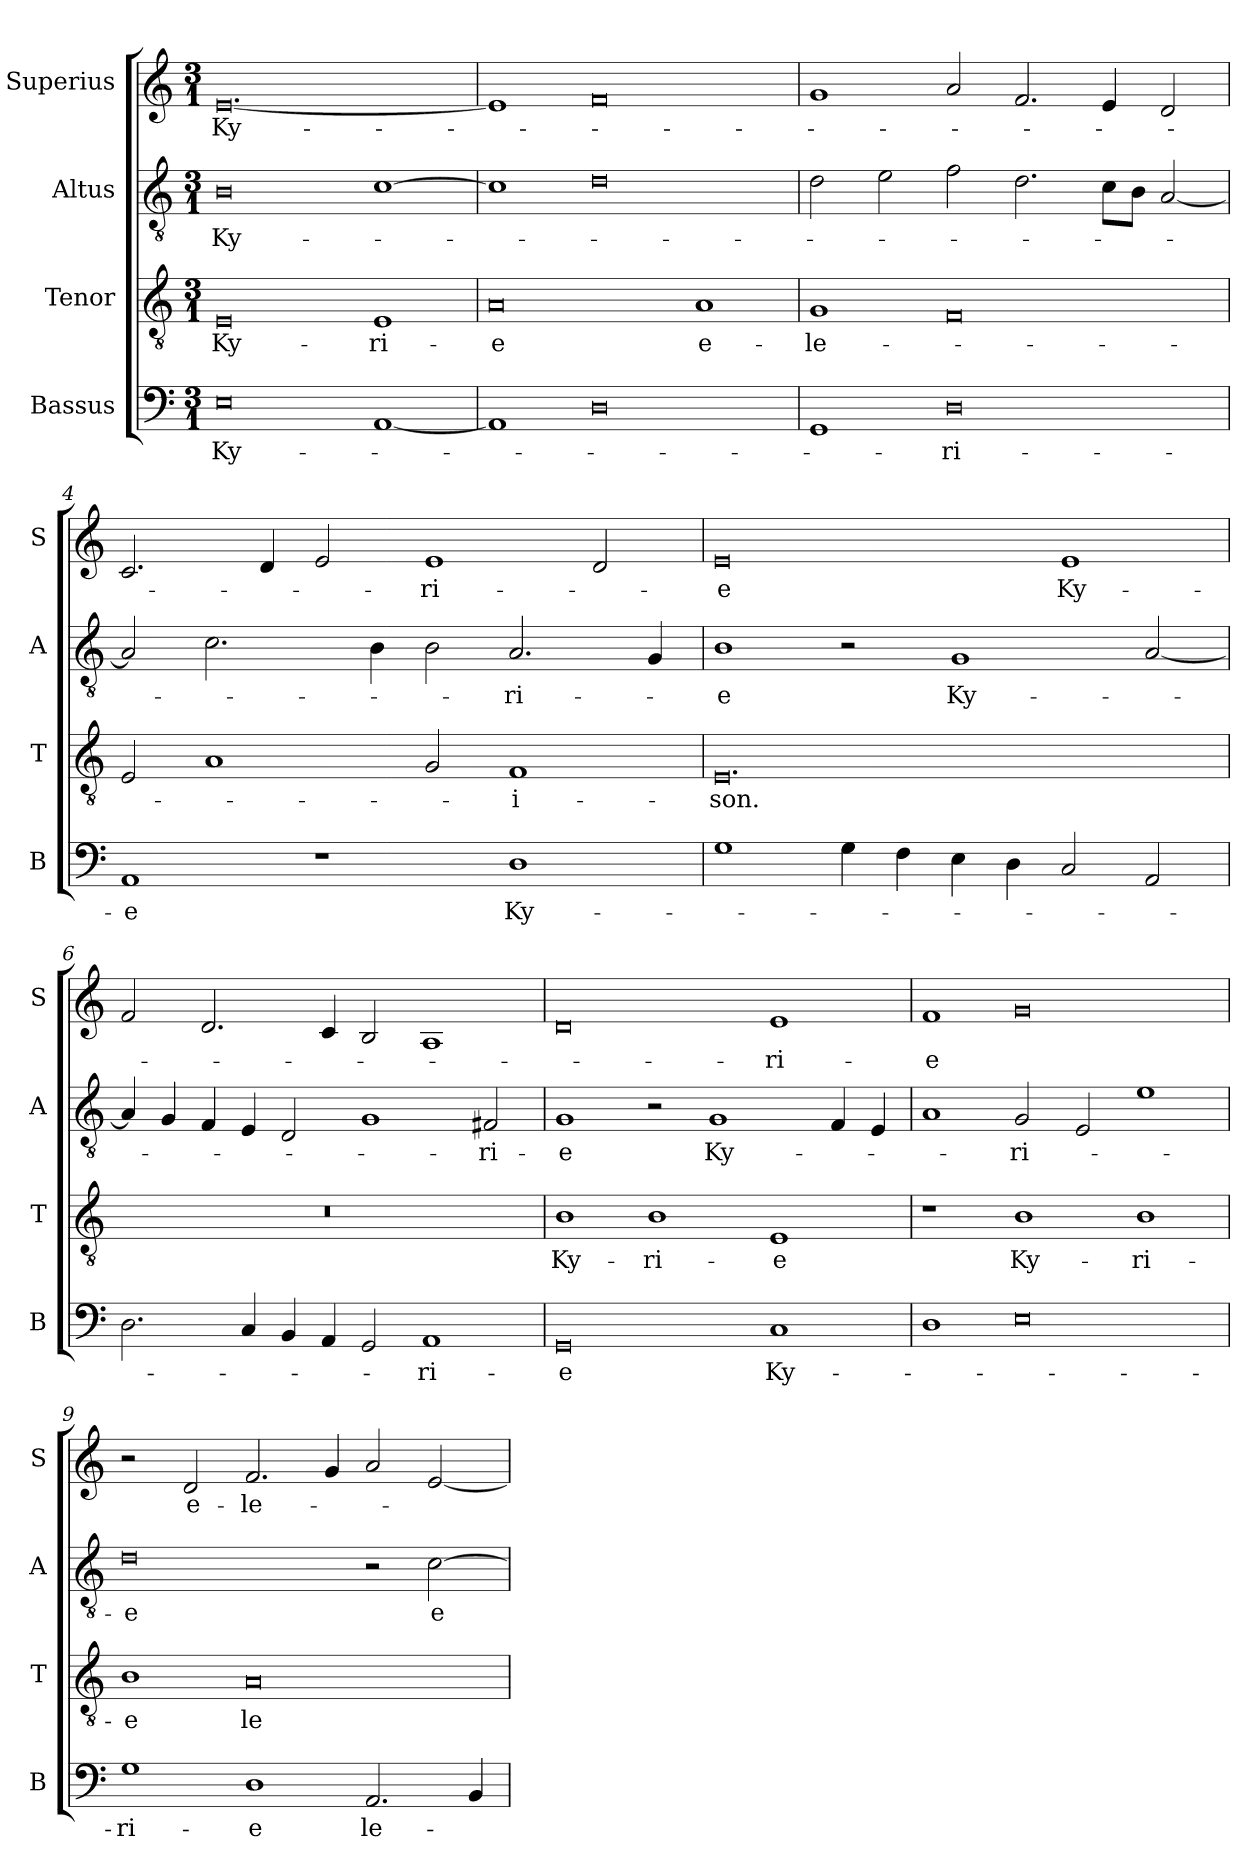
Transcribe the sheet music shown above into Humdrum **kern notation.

**kern	**text	**kern	**text	**kern	**text	**kern	**text
*part4	*part4	*part3	*part3	*part2	*part2	*part1	*part1
*staff4	*staff4	*staff3	*staff3	*staff2	*staff2	*staff1	*staff1
*I"Bassus	*	*I"Tenor	*	*I"Altus	*	*I"Superius	*
*I'B	*	*I'T	*	*I'A	*	*I'S	*
*clefF4	*	*clefGv2	*	*clefGv2	*	*clefG2	*
*k[]	*	*k[]	*	*k[]	*	*k[]	*
*M3/1	*	*M3/1	*	*M3/1	*	*M3/1	*
=1	=1	=1	=1	=1	=1	=1	=1
0E	Ky-	0E	Ky-	0B	Ky-	[0.e	Ky-
[1AA	.	1E	-ri-	[1c	.	.	.
=2	=2	=2	=2	=2	=2	=2	=2
1AA]	.	0A	-e	1c]	.	1e]	.
0D	.	.	.	0d	.	0f	.
.	.	1A	e-	.	.	.	.
=3	=3	=3	=3	=3	=3	=3	=3
1GG	.	1G	-le-	2d\	.	1g	.
.	.	.	.	2e\	.	.	.
0D	-ri-	0F	.	2f\	.	2a/	.
.	.	.	.	2.d\	.	2.f/	.
.	.	.	.	8c\L	.	4e/	.
.	.	.	.	8B\J	.	.	.
.	.	.	.	[2A/	.	2d/	.
=4	=4	=4	=4	=4	=4	=4	=4
1AA	-e	2E/	.	2A/]	.	2.c/	.
.	.	1A	.	2.c\	.	.	.
.	.	.	.	.	.	4d/	.
1r	.	.	.	.	.	2e/	.
.	.	.	.	4B\	.	.	.
.	.	2G/	.	2B\	.	1e	-ri-
1D	Ky-	1F	-i-	2.A/	-ri-	.	.
.	.	.	.	.	.	2d/	.
.	.	.	.	4G/	.	.	.
=5	=5	=5	=5	=5	=5	=5	=5
1G	.	0.E	-son.	1B	-e	0e	-e
4G\	.	.	.	2r	.	.	.
4F\	.	.	.	.	.	.	.
4E\	.	.	.	1G	Ky-	.	.
4D\	.	.	.	.	.	.	.
2C/	.	.	.	.	.	1e	Ky-
2AA/	.	.	.	[2A/	.	.	.
=6	=6	=6	=6	=6	=6	=6	=6
2.D\	.	0.r	.	4A/]	.	2f/	.
.	.	.	.	4G/	.	.	.
.	.	.	.	4F/	.	2.d/	.
4C/	.	.	.	4E/	.	.	.
4BB/	.	.	.	2D/	.	.	.
4AA/	.	.	.	.	.	4c/	.
2GG/	.	.	.	1G	.	2B/	.
1AA	-ri-	.	.	.	.	1A	.
.	.	.	.	2F#X/	-ri-	.	.
=7	=7	=7	=7	=7	=7	=7	=7
0GG	-e	1B	Ky-	1G	-e	0d	.
.	.	1B	-ri-	2r	.	.	.
.	.	.	.	1G	Ky-	.	.
1C	Ky-	1E	-e	.	.	1e	-ri-
.	.	.	.	4F/	.	.	.
.	.	.	.	4E/	.	.	.
=8	=8	=8	=8	=8	=8	=8	=8
1D	.	1r	.	1A	.	1f	-e
0E	.	1B	Ky-	2G/	-ri-	0g	.
.	.	.	.	2E/	.	.	.
.	.	1B	-ri-	1e	.	.	.
=9	=9	=9	=9	=9	=9	=9	=9
1G	-ri-	1B	-e	0d	-e	2r	.
.	.	.	.	.	.	2d/	e-
1D	-e	0A	le-	.	.	2.f/	-le-
.	.	.	.	.	.	4g/	.
2.AA/	le-	.	.	2r	.	2a/	.
.	.	.	.	[2c\	e-	[2e/	.
4BB/	.	.	.	.	.	.	.
=	=	=	=	=	=	=	=
*-	*-	*-	*-	*-	*-	*-	*-
